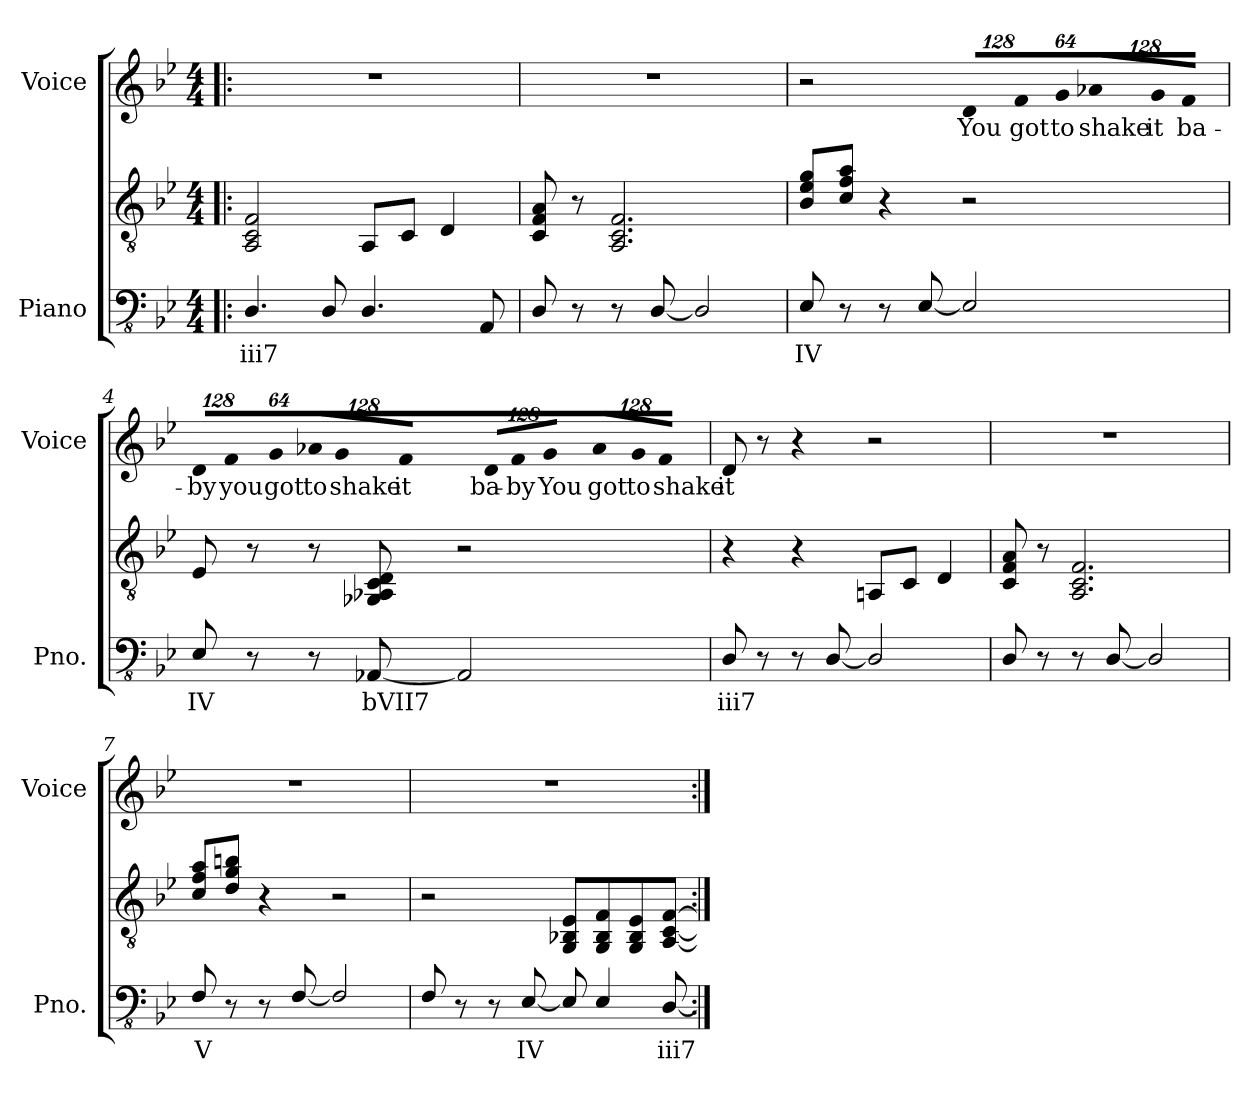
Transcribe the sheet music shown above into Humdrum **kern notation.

**kern	**text	**kern	**kern	**text
*part2	*part2	*part2	*part1	*part1
*staff3	*staff3	*staff2	*staff1	*staff1
*I"Piano	*	*	*I"Voice	*
*I'Pno.	*	*	*I'Voice	*
!!LO:PB:g=z
*clefFv4	*	*clefGv2	*clefG2	*
*k[b-e-]	*	*k[b-e-]	*k[b-e-]	*
*B-:	*	*B-:	*B-:	*
*M4/4	*	*M4/4	*M4/4	*
=1!|:	=1!|:	=1!|:	=1!|:	=1!|:
!	!LO:LY:b:color=#000000	!	!	!
4.DDi/	iii7	2AAi/ 2Ci 2Fi	1r	.
8DDi/	.	.	.	.
4.DDi/	.	8AAi/L	.	.
.	.	8Ci/J	.	.
.	.	4Di/	.	.
8AAAi/	.	.	.	.
=2	=2	=2	=2	=2
8DDi/	.	8Ci/ 8Fi 8Ai	1r	.
8r	.	8r	.	.
8r	.	2.AAi/ 2.Ci 2.Fi	.	.
[<8DDi/	.	.	.	.
2DDi/]	.	.	.	.
=3	=3	=3	=3	=3
!	!LO:LY:b:color=#000000	!	!	!
8EE-i/	IV	8B-i/ 8e-i 8giL	2r	.
!	!LO:LY:b:color=#000000	!	!	!
8r	V7	8ci/ 8fi 8aiJ	.	.
8r	.	4r	.	.
[<8EE-i/	.	.	.	.
*	*	*	*Xbrackettup	*
!	!	!	!LO:N:vis=8	!
!	!	!	!	!LO:LY:b:color=#000000
2EE-i/]	.	2r	1024%85di/L	You
!	!	!	!LO:N:vis=8	!
!	!	!	!	!LO:LY:b:color=#000000
.	.	.	1024%85fi/	got
!	!	!	!LO:N:vis=8	!
!	!	!	!	!LO:LY:b:color=#000000
.	.	.	512%43gi/J	to
!	!	!	!LO:N:vis=8	!
!	!	!	!	!LO:LY:b:color=#000000
.	.	.	1024%85a-Xi/L	shake
!	!	!	!LO:N:vis=8	!
!	!	!	!	!LO:LY:b:color=#000000
.	.	.	1024%85gi/	it
!	!	!	!LO:N:vis=8	!
!	!	!	!	!LO:LY:b:color=#000000
.	.	.	512%43fi/J	ba-
!!LO:LB:g=z
=4	=4	=4	=4	=4
!	!LO:LY:b:color=#000000	!	!LO:N:vis=8	!
!	!	!	!	!LO:LY:b:color=#000000
8EE-i/	IV	8E-i/	1024%85di/L	-by
!	!	!	!LO:N:vis=8	!
!	!	!	!	!LO:LY:b:color=#000000
.	.	.	1024%85fi/	you
8r	.	8r	.	.
!	!	!	!LO:N:vis=8	!
!	!	!	!	!LO:LY:b:color=#000000
.	.	.	512%43gi/J	got
!	!	!	!LO:N:vis=8	!
!	!	!	!	!LO:LY:b:color=#000000
8r	.	8r	1024%85a-Xi/L	to
!	!	!	!LO:N:vis=8	!
!	!	!	!	!LO:LY:b:color=#000000
.	.	.	1024%85gi/	shake
!	!LO:LY:b:color=#000000	!	!	!
[<8AAA-Xi/	bVII7	8GG-Xi/ 8AA-Xi 8Ci 8Di	.	.
!	!	!	!LO:N:vis=8	!
!	!	!	!	!LO:LY:b:color=#000000
.	.	.	512%43fi/J	it
!	!	!	!LO:N:vis=8	!
!	!	!	!	!LO:LY:b:color=#000000
2AAA-i/]	.	2r	1024%85di/L	ba-
!	!	!	!LO:N:vis=8	!
!	!	!	!	!LO:LY:b:color=#000000
.	.	.	1024%85fi/	-by
!	!	!	!LO:N:vis=8	!
!	!	!	!	!LO:LY:b:color=#000000
.	.	.	512%43gi/J	You
!	!	!	!LO:N:vis=8	!
!	!	!	!	!LO:LY:b:color=#000000
.	.	.	1024%85a-i/L	got
!	!	!	!LO:N:vis=8	!
!	!	!	!	!LO:LY:b:color=#000000
.	.	.	1024%85gi/	to
!	!	!	!LO:N:vis=8	!
!	!	!	!	!LO:LY:b:color=#000000
.	.	.	512%43fi/J	shake
=5	=5	=5	=5	=5
!	!LO:LY:b:color=#000000	!	!	!
!	!	!	!	!LO:LY:b:color=#000000
8DDi/	iii7	4r	8di/	it
8r	.	.	8r	.
8r	.	4r	4r	.
[<8DDi/	.	.	.	.
2DDi/]	.	8AAni/L	2r	.
.	.	8Ci/J	.	.
.	.	4Di/	.	.
!!LO:LB:g=z
=6	=6	=6	=6	=6
8DDi/	.	8Ci/ 8Fi 8Ai	1r	.
8r	.	8r	.	.
8r	.	2.AAi/ 2.Ci 2.Fi	.	.
[<8DDi/	.	.	.	.
2DDi/]	.	.	.	.
=7	=7	=7	=7	=7
!	!LO:LY:b:color=#000000	!	!	!
8FFi/	V	8ci/ 8fi 8aiL	1r	.
!	!LO:LY:b:color=#000000	!	!	!
8r	VI7	8di/ 8gi 8bniJ	.	.
8r	.	4r	.	.
[<8FFi/	.	.	.	.
2FFi/]	.	2r	.	.
=8	=8	=8	=8	=8
8FFi/	.	2r	1r	.
8r	.	.	.	.
8r	.	.	.	.
!	!LO:LY:b:color=#000000	!	!	!
[<8EE-i/	IV	.	.	.
8EE-i/]	.	8GGi/ 8BB-Xi 8E-iL	.	.
4EE-i/	.	8GGi/ 8BB-i 8Fi	.	.
.	.	8GGi/ 8BB-i 8E-i	.	.
!	!LO:LY:b:color=#000000	!	!	!
[<8DDi/	iii7	[<8AAi/ [<8Ci [>8FiJ	.	.
=:|!	=:|!	=:|!	=:|!	=:|!
*-	*-	*-	*-	*-
